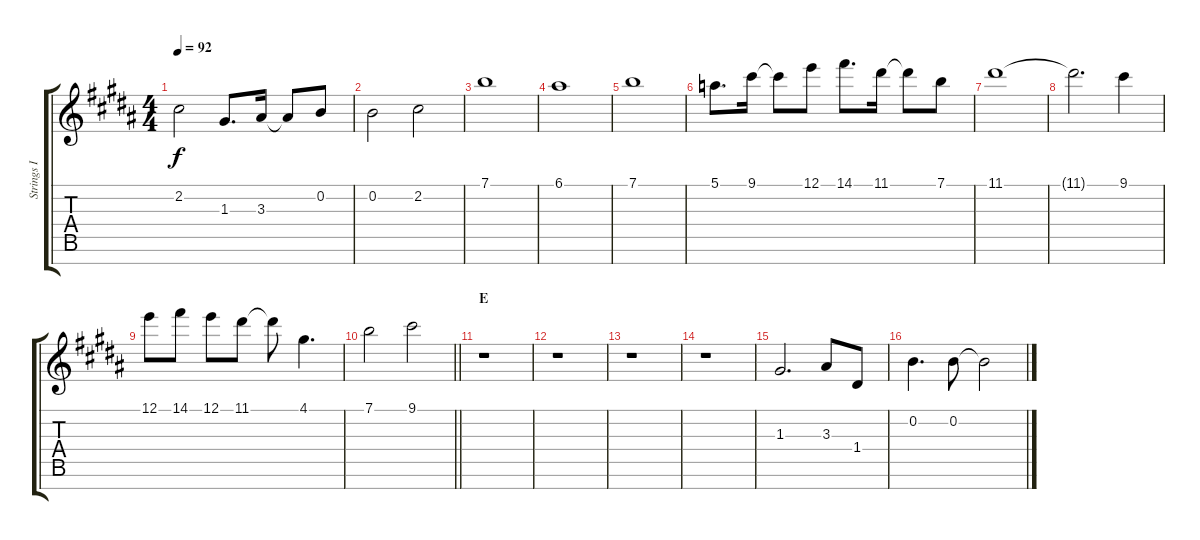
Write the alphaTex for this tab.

\track ("Strings I" "Strings I") {instrument stringensemble1}
\staff {score tabs}
\tuning (E5 B4 G4 D4 A3 E3 B2) {hide}
\ts (4 4)
\tempo 92
\clef g2
\ks b
2.2.2{dy f} 1.3.8{d} 3.3.16 3.3{t}.8 0.2.8 |
0.2.2 2.2.2 |
7.1.1 |
6.1.1 |
7.1.1 |
5.1.8{d} 9.1.16 9.1{t}.8 12.1.8 14.1.8{d} 11.1.16 11.1{t}.8 7.1.8 |
11.1.1 |
11.1{t}.2{d} 9.1.4 |
12.1.8 14.1.8 12.1.8 11.1.8 11.1{t}.8 4.1.4{d} |
\barLineRight lightlight
7.1.2 9.1.2 |
\section ("" "E")
r.1 |
r.1 |
r.1 |
r.1 |
1.3.2{d} 3.3.8 1.4.8 |
0.2.4{d} 0.2.8 0.2{t}.2
